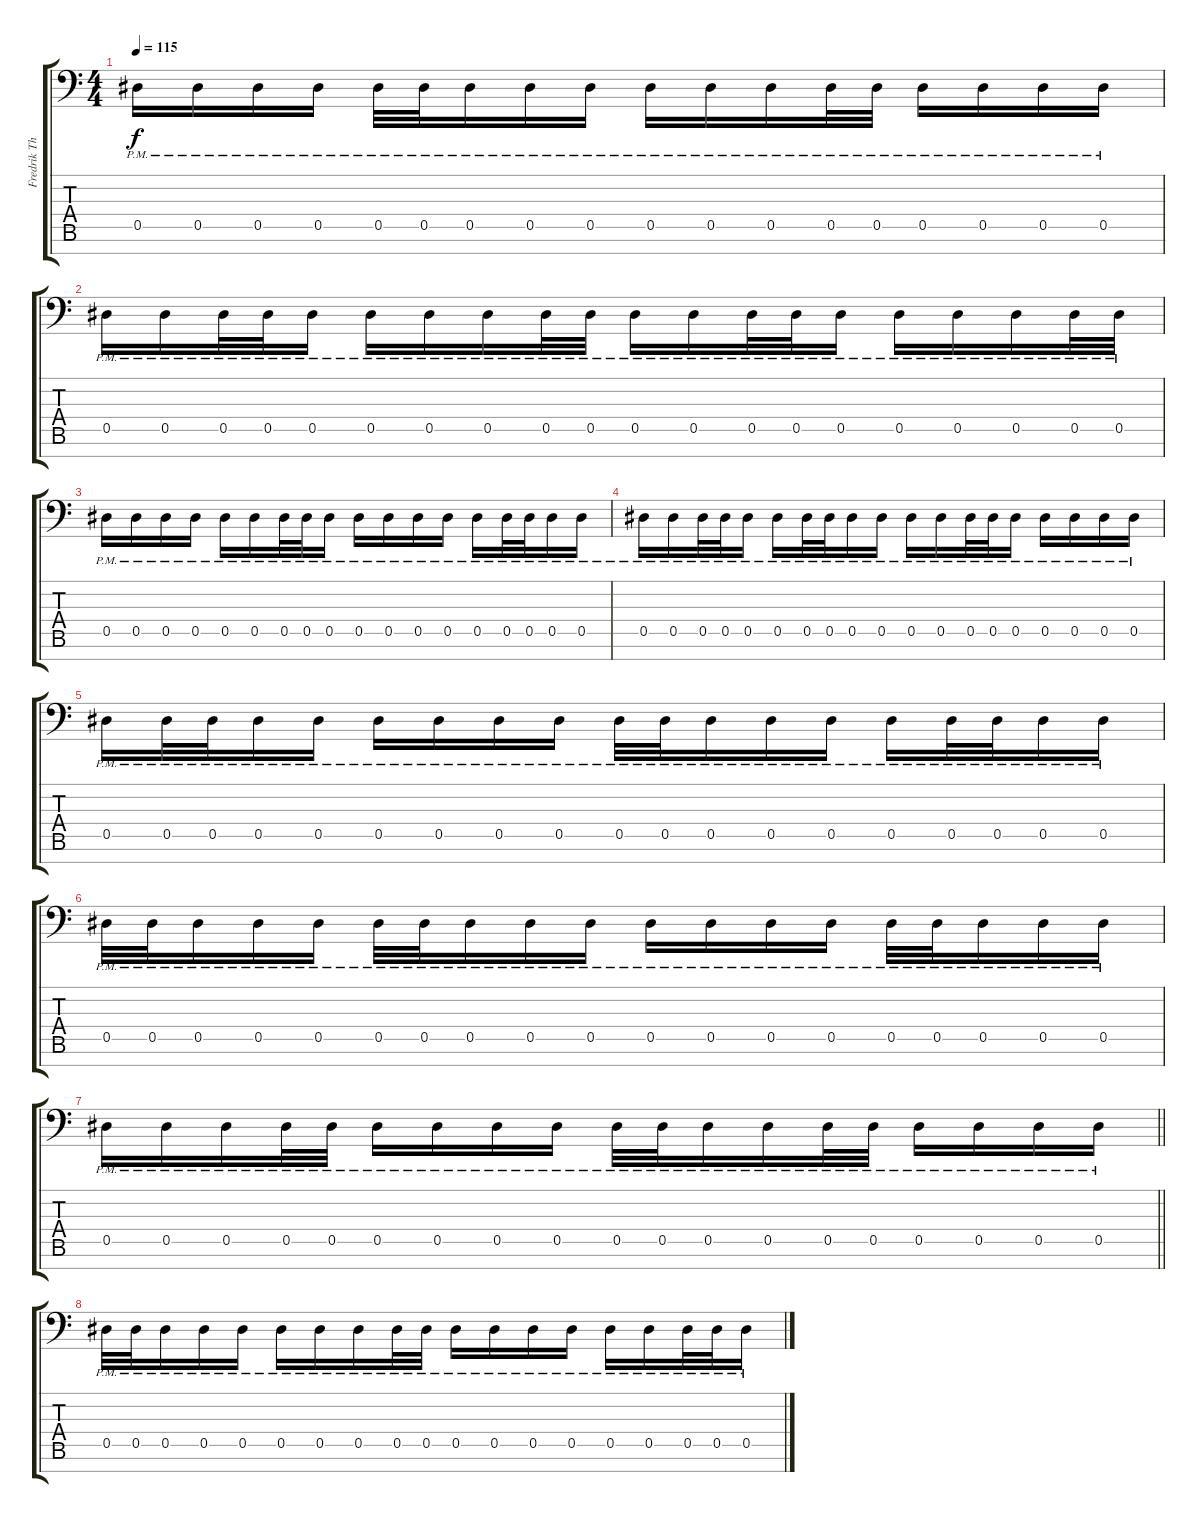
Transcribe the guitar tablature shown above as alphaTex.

\track ("Fredrik Thordendal (Guitar 1)" "Fredrik Th") {instrument distortionguitar}
\staff {score tabs}
\tuning (Bb3 F3 Db3 Ab2 Eb2 Bb1 F1) {hide}
\ts (4 4)
\tempo 115
\clef f4
\ks c
0.5{pm}.16{dy f} 0.5{pm}.16 0.5{pm}.16 0.5{pm}.16 0.5{pm}.32 0.5{pm}.32 0.5{pm}.16 0.5{pm}.16 0.5{pm}.16 0.5{pm}.16 0.5{pm}.16 0.5{pm}.16 0.5{pm}.32 0.5{pm}.32 0.5{pm}.16 0.5{pm}.16 0.5{pm}.16 0.5{pm}.16 |
0.5{pm}.16 0.5{pm}.16 0.5{pm}.32 0.5{pm}.32 0.5{pm}.16 0.5{pm}.16 0.5{pm}.16 0.5{pm}.16 0.5{pm}.32 0.5{pm}.32 0.5{pm}.16 0.5{pm}.16 0.5{pm}.32 0.5{pm}.32 0.5{pm}.16 0.5{pm}.16 0.5{pm}.16 0.5{pm}.16 0.5{pm}.32 0.5{pm}.32 |
0.5{pm}.16 0.5{pm}.16 0.5{pm}.16 0.5{pm}.16 0.5{pm}.16 0.5{pm}.16 0.5{pm}.32 0.5{pm}.32 0.5{pm}.16 0.5{pm}.16 0.5{pm}.16 0.5{pm}.16 0.5{pm}.16 0.5{pm}.16 0.5{pm}.32 0.5{pm}.32 0.5{pm}.16 0.5{pm}.16 |
0.5{pm}.16 0.5{pm}.16 0.5{pm}.32 0.5{pm}.32 0.5{pm}.16 0.5{pm}.16 0.5{pm}.32 0.5{pm}.32 0.5{pm}.16 0.5{pm}.16 0.5{pm}.16 0.5{pm}.16 0.5{pm}.32 0.5{pm}.32 0.5{pm}.16 0.5{pm}.16 0.5{pm}.16 0.5{pm}.16 0.5{pm}.16 |
0.5{pm}.16 0.5{pm}.32 0.5{pm}.32 0.5{pm}.16 0.5{pm}.16 0.5{pm}.16 0.5{pm}.16 0.5{pm}.16 0.5{pm}.16 0.5{pm}.32 0.5{pm}.32 0.5{pm}.16 0.5{pm}.16 0.5{pm}.16 0.5{pm}.16 0.5{pm}.32 0.5{pm}.32 0.5{pm}.16 0.5{pm}.16 |
0.5{pm}.32 0.5{pm}.32 0.5{pm}.16 0.5{pm}.16 0.5{pm}.16 0.5{pm}.32 0.5{pm}.32 0.5{pm}.16 0.5{pm}.16 0.5{pm}.16 0.5{pm}.16 0.5{pm}.16 0.5{pm}.16 0.5{pm}.16 0.5{pm}.32 0.5{pm}.32 0.5{pm}.16 0.5{pm}.16 0.5{pm}.16 |
\barLineRight lightlight
0.5{pm}.16 0.5{pm}.16 0.5{pm}.16 0.5{pm}.32 0.5{pm}.32 0.5{pm}.16 0.5{pm}.16 0.5{pm}.16 0.5{pm}.16 0.5{pm}.32 0.5{pm}.32 0.5{pm}.16 0.5{pm}.16 0.5{pm}.32 0.5{pm}.32 0.5{pm}.16 0.5{pm}.16 0.5{pm}.16 0.5{pm}.16 |
0.5{pm}.32 0.5{pm}.32 0.5{pm}.16 0.5{pm}.16 0.5{pm}.16 0.5{pm}.16 0.5{pm}.16 0.5{pm}.16 0.5{pm}.32 0.5{pm}.32 0.5{pm}.16 0.5{pm}.16 0.5{pm}.16 0.5{pm}.16 0.5{pm}.16 0.5{pm}.16 0.5{pm}.32 0.5{pm}.32 0.5{pm}.16
